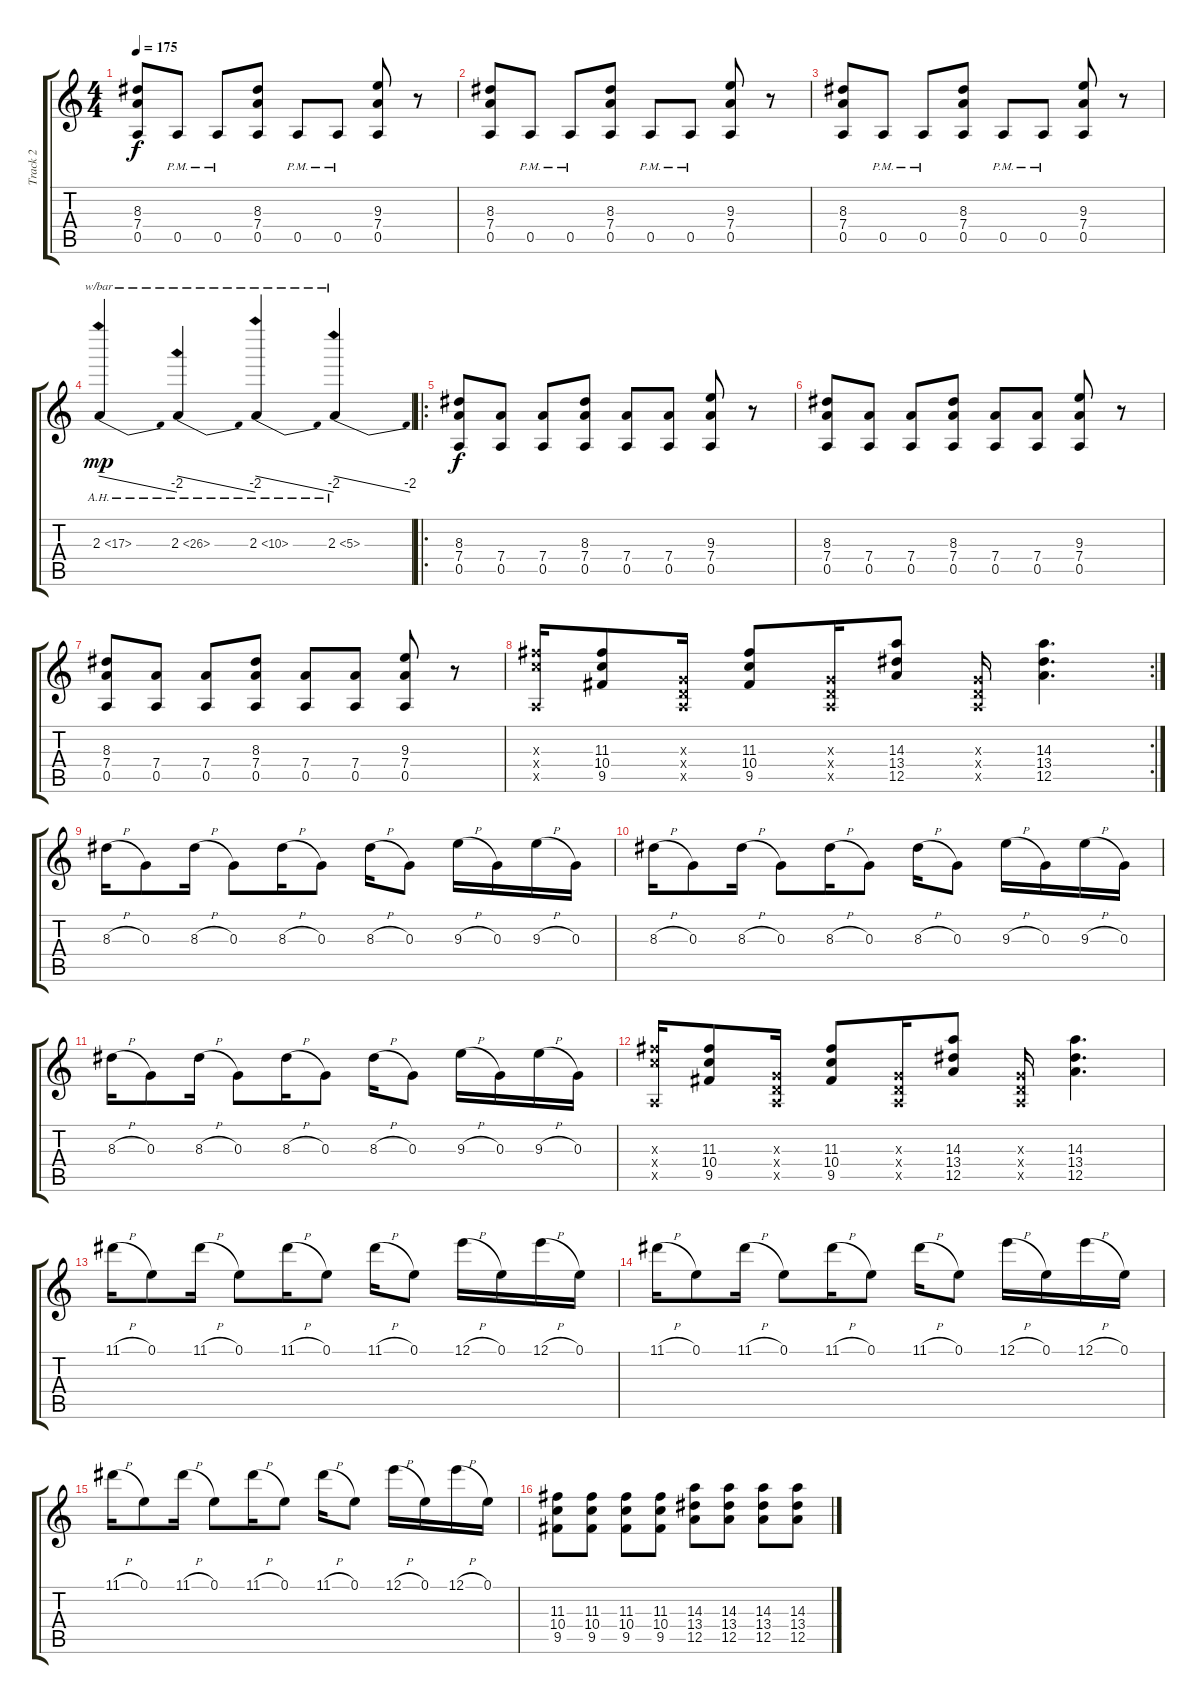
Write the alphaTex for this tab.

\track ("Track 2" "Track 2") {instrument overdrivenguitar}
\staff {score tabs}
\tuning (E4 B3 G3 D3 A2 E2) {hide}
\ts (4 4)
\tempo 175
\clef g2
\ks c
(8.3 7.4 0.5).8{dy f} 0.5{pm}.8 0.5{pm}.8 (8.3 7.4 0.5).8 0.5{pm}.8 0.5{pm}.8 (9.3 7.4 0.5).8 r.8 |
(8.3 7.4 0.5).8 0.5{pm}.8 0.5{pm}.8 (8.3 7.4 0.5).8 0.5{pm}.8 0.5{pm}.8 (9.3 7.4 0.5).8 r.8 |
(8.3 7.4 0.5).8 0.5{pm}.8 0.5{pm}.8 (8.3 7.4 0.5).8 0.5{pm}.8 0.5{pm}.8 (9.3 7.4 0.5).8 r.8 |
2.3{ah 15}.4{tbe (dive default 0 0 60 -8) dy mp} 2.3{ah 24}.4{tbe (dive default 0 0 60 -8)} 2.3{ah 8}.4{tbe (dive default 0 0 60 -8)} 2.3{ah 3}.4{tbe (dive default 0 0 60 -8)} |
\ro
(8.3 7.4 0.5).8{dy f} (7.4 0.5).8 (7.4 0.5).8 (8.3 7.4 0.5).8 (7.4 0.5).8 (7.4 0.5).8 (9.3 7.4 0.5).8 r.8 |
(8.3 7.4 0.5).8 (7.4 0.5).8 (7.4 0.5).8 (8.3 7.4 0.5).8 (7.4 0.5).8 (7.4 0.5).8 (9.3 7.4 0.5).8 r.8 |
(8.3 7.4 0.5).8 (7.4 0.5).8 (7.4 0.5).8 (8.3 7.4 0.5).8 (7.4 0.5).8 (7.4 0.5).8 (9.3 7.4 0.5).8 r.8 |
\rc 2
(11.3{x} 10.4{x} 0.5{x}).16 (11.3 10.4 9.5).8 (0.3{x} 0.4{x} 0.5{x}).16 (11.3 10.4 9.5).8 (0.3{x} 0.4{x} 0.5{x}).16 (14.3 13.4 12.5).8 (0.3{x} 0.4{x} 0.5{x}).16 (14.3 13.4 12.5).4{d} |
8.3{h}.16 0.3.8 8.3{h}.16 0.3.8 8.3{h}.16 0.3.8 8.3{h}.16 0.3.8 9.3{h}.16 0.3.16 9.3{h}.16 0.3.16 |
8.3{h}.16 0.3.8 8.3{h}.16 0.3.8 8.3{h}.16 0.3.8 8.3{h}.16 0.3.8 9.3{h}.16 0.3.16 9.3{h}.16 0.3.16 |
8.3{h}.16 0.3.8 8.3{h}.16 0.3.8 8.3{h}.16 0.3.8 8.3{h}.16 0.3.8 9.3{h}.16 0.3.16 9.3{h}.16 0.3.16 |
(11.3{x} 10.4{x} 0.5{x}).16 (11.3 10.4 9.5).8 (0.3{x} 0.4{x} 0.5{x}).16 (11.3 10.4 9.5).8 (0.3{x} 0.4{x} 0.5{x}).16 (14.3 13.4 12.5).8 (0.3{x} 0.4{x} 0.5{x}).16 (14.3 13.4 12.5).4{d} |
11.1{h}.16 0.1.8 11.1{h}.16 0.1.8 11.1{h}.16 0.1.8 11.1{h}.16 0.1.8 12.1{h}.16 0.1.16 12.1{h}.16 0.1.16 |
11.1{h}.16 0.1.8 11.1{h}.16 0.1.8 11.1{h}.16 0.1.8 11.1{h}.16 0.1.8 12.1{h}.16 0.1.16 12.1{h}.16 0.1.16 |
11.1{h}.16 0.1.8 11.1{h}.16 0.1.8 11.1{h}.16 0.1.8 11.1{h}.16 0.1.8 12.1{h}.16 0.1.16 12.1{h}.16 0.1.16 |
(11.3 10.4 9.5).8 (11.3 10.4 9.5).8 (11.3 10.4 9.5).8 (11.3 10.4 9.5).8 (14.3 13.4 12.5).8 (14.3 13.4 12.5).8 (14.3 13.4 12.5).8 (14.3 13.4 12.5).8
